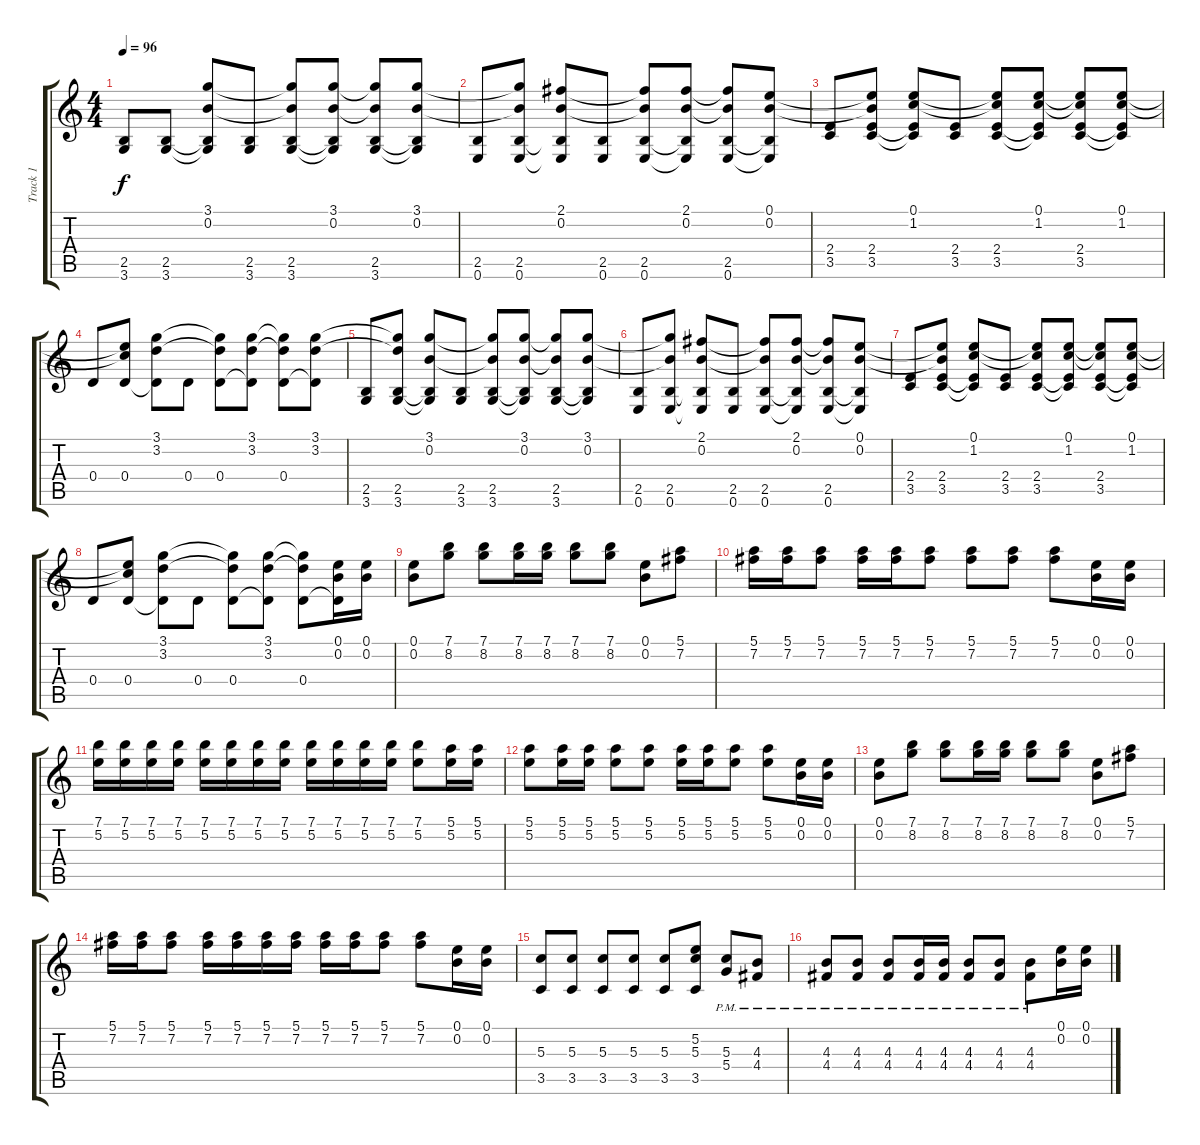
\track ("Track 1" "Track 1") {instrument overdrivenguitar}
\staff {score tabs}
\tuning (E4 B3 G3 D3 A2 E2) {hide}
\ts (4 4)
\tempo 96
\clef g2
\ks c
(2.5 3.6).8{dy f volume 14 instrument electricguitarclean} (2.5 3.6).8 (3.1 0.2 2.5{t} 3.6{t}).8 (2.5 3.6).8 (3.1{t} 0.2{t} 2.5 3.6).8 (3.1 0.2 2.5{t} 3.6{t}).8 (3.1{t} 0.2{t} 2.5 3.6).8 (3.1 0.2 2.5{t} 3.6{t}).8 |
(2.5 0.6).8 (3.1{t} 0.2{t} 2.5 0.6).8 (2.1 0.2 2.5{t} 0.6{t}).8 (2.5 0.6).8 (2.1{t} 0.2{t} 2.5 0.6).8 (2.1 0.2 2.5{t} 0.6{t}).8 (2.1{t} 0.2{t} 2.5 0.6).8 (0.1 0.2 2.5{t} 0.6{t}).8 |
(2.4 3.5).8 (0.1{t} 0.2{t} 2.4 3.5).8 (0.1 1.2 2.4{t} 3.5{t}).8 (2.4 3.5).8 (0.1{t} 1.2{t} 2.4 3.5).8 (0.1 1.2 2.4{t} 3.5{t}).8 (0.1{t} 1.2{t} 2.4 3.5).8 (0.1 1.2 2.4{t} 3.5{t}).8 |
0.4.8 (0.1{t} 1.2{t} 0.4).8 (3.1 3.2 0.4{t}).8 0.4.8 (3.1{t} 3.2{t} 0.4).8 (3.1 3.2 0.4{t}).8 (3.1{t} 3.2{t} 0.4).8 (3.1 3.2 0.4{t}).8 |
(2.5 3.6).8 (3.1{t} 3.2{t} 2.5 3.6).8 (3.1 0.2 2.5{t} 3.6{t}).8 (2.5 3.6).8 (3.1{t} 0.2{t} 2.5 3.6).8 (3.1 0.2 2.5{t} 3.6{t}).8 (3.1{t} 0.2{t} 2.5 3.6).8 (3.1 0.2 2.5{t} 3.6{t}).8 |
(2.5 0.6).8 (3.1{t} 0.2{t} 2.5 0.6).8 (2.1 0.2 2.5{t} 0.6{t}).8 (2.5 0.6).8 (2.1{t} 0.2{t} 2.5 0.6).8 (2.1 0.2 2.5{t} 0.6{t}).8 (2.1{t} 0.2{t} 2.5 0.6).8 (0.1 0.2 2.5{t} 0.6{t}).8 |
(2.4 3.5).8 (0.1{t} 0.2{t} 2.4 3.5).8 (0.1 1.2 2.4{t} 3.5{t}).8 (2.4 3.5).8 (0.1{t} 1.2{t} 2.4 3.5).8 (0.1 1.2 2.4{t} 3.5{t}).8 (0.1{t} 1.2{t} 2.4 3.5).8 (0.1 1.2 2.4{t} 3.5{t}).8 |
0.4.8 (0.1{t} 1.2{t} 0.4).8 (3.1 3.2 0.4{t}).8 0.4.8 (3.1{t} 3.2{t} 0.4).8 (3.1 3.2 0.4{t}).8 (3.1{t} 3.2{t} 0.4).8 (0.1 0.2 0.4{t}).16 (0.1 0.2).16 |
(0.1 0.2).8 (7.1 8.2).8 (7.1 8.2).8 (7.1 8.2).16 (7.1 8.2).16 (7.1 8.2).8 (7.1 8.2).8 (0.1 0.2).8 (5.1 7.2).8 |
(5.1 7.2).16 (5.1 7.2).16 (5.1 7.2).8 (5.1 7.2).16 (5.1 7.2).16 (5.1 7.2).8 (5.1 7.2).8 (5.1 7.2).8 (5.1 7.2).8 (0.1 0.2).16 (0.1 0.2).16 |
(7.1 5.2).16 (7.1 5.2).16 (7.1 5.2).16 (7.1 5.2).16 (7.1 5.2).16 (7.1 5.2).16 (7.1 5.2).16 (7.1 5.2).16 (7.1 5.2).16 (7.1 5.2).16 (7.1 5.2).16 (7.1 5.2).16 (7.1 5.2).8 (5.1 5.2).16 (5.1 5.2).16 |
(5.1 5.2).8 (5.1 5.2).16 (5.1 5.2).16 (5.1 5.2).8 (5.1 5.2).8 (5.1 5.2).16 (5.1 5.2).16 (5.1 5.2).8 (5.1 5.2).8 (0.1 0.2).16 (0.1 0.2).16 |
(0.1 0.2).8 (7.1 8.2).8 (7.1 8.2).8 (7.1 8.2).16 (7.1 8.2).16 (7.1 8.2).8 (7.1 8.2).8 (0.1 0.2).8 (5.1 7.2).8 |
(5.1 7.2).16 (5.1 7.2).16 (5.1 7.2).8 (5.1 7.2).16 (5.1 7.2).16 (5.1 7.2).16 (5.1 7.2).16 (5.1 7.2).16 (5.1 7.2).16 (5.1 7.2).8 (5.1 7.2).8 (0.1 0.2).16 (0.1 0.2).16 |
(5.3 3.5).8 (5.3 3.5).8 (5.3 3.5).8 (5.3 3.5).8 (5.3 3.5).8 (5.2 5.3 3.5).8 (5.3{pm} 5.4).8 (4.3{pm} 4.4).8 |
(4.3{pm} 4.4).8 (4.3{pm} 4.4).8 (4.3{pm} 4.4).8 (4.3{pm} 4.4).16 (4.3{pm} 4.4).16 (4.3{pm} 4.4).8 (4.3{pm} 4.4).8 (4.3{pm} 4.4).8 (0.1 0.2).16{volume 11 instrument overdrivenguitar} (0.1 0.2).16
